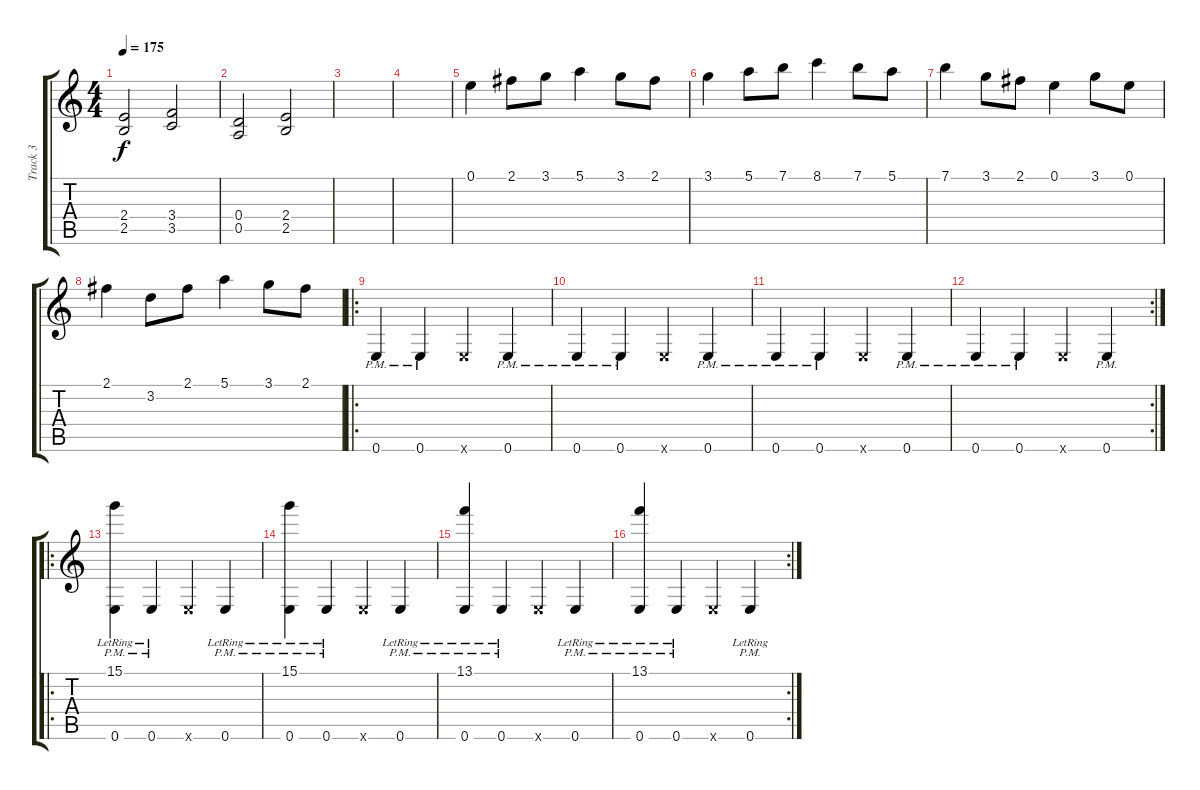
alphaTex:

\track ("Track 3" "Track 3") {instrument overdrivenguitar}
\staff {score tabs}
\tuning (E4 B3 G3 D3 A2 E2) {hide}
\ts (4 4)
\tempo 175
\clef g2
\ks c
(2.4 2.5).2{dy f} (3.4 3.5).2 |
(0.4 0.5).2 (2.4 2.5).2 |
|
|
0.1.4 2.1.8 3.1.8 5.1.4 3.1.8 2.1.8 |
3.1.4 5.1.8 7.1.8 8.1.4 7.1.8 5.1.8 |
7.1.4 3.1.8 2.1.8 0.1.4 3.1.8 0.1.8 |
2.1.4 3.2.8 2.1.8 5.1.4 3.1.8 2.1.8 |
\ro
0.6{pm}.4 0.6{pm}.4 0.6{x}.4 0.6{pm}.4 |
0.6{pm}.4 0.6{pm}.4 0.6{x}.4 0.6{pm}.4 |
0.6{pm}.4 0.6{pm}.4 0.6{x}.4 0.6{pm}.4 |
\rc 2
0.6{pm}.4 0.6{pm}.4 0.6{x}.4 0.6{pm}.4 |
\ro
(15.1{lr} 0.6{pm lr}).4 0.6{pm lr}.4 0.6{x}.4 0.6{pm lr}.4 |
(15.1{lr} 0.6{pm lr}).4 0.6{pm lr}.4 0.6{x}.4 0.6{pm lr}.4 |
(13.1{lr} 0.6{pm lr}).4 0.6{pm lr}.4 0.6{x}.4 0.6{pm lr}.4 |
\rc 2
(13.1{lr} 0.6{pm lr}).4 0.6{pm lr}.4 0.6{x}.4 0.6{pm lr}.4
